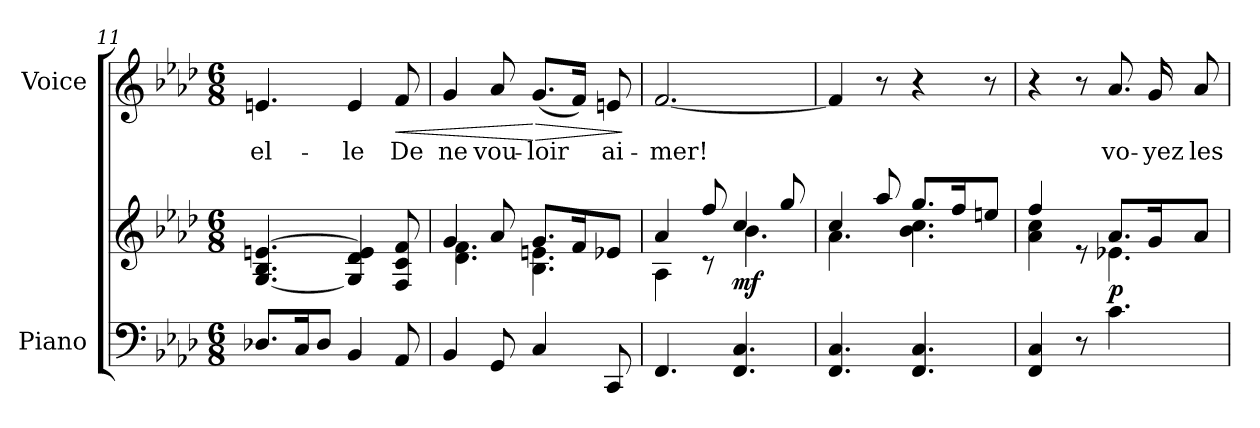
**kern	**kern	**dynam	**kern	**text	**dynam
*part2	*part2	*part2	*part1	*part1	*part1
*staff3	*staff2	*staff2/3	*staff1	*staff1	*staff1
*I"Piano	*	*	*I"Voice	*	*
*I'Pno.	*	*	*I'Vo.	*	*
!!LO:LB:g=z
*clefF4	*clefG2	*	*clefG2	*	*
*k[b-e-a-d-]	*k[b-e-a-d-]	*	*k[b-e-a-d-]	*	*
*M6/8	*M6/8	*	*M6/8	*	*
=11	=11	=11	=11	=11	=11
!	!	!	!	!LO:LY:b	!
8.D-X/L	[4.G/ 4.B-/ [4.en/	.	4.en/	-el-	.
16C/K	.	.	.	.	.
8D-/J	.	.	.	.	.
!	!	!	!	!LO:LY:b	!
4BB-/	4G/] 4d-/ 4e/]	.	4e/	-le	.
!	!	!	!	!LO:LY:b	!LO:HP:b
8AA-/	8F/ 8c/ 8f/	.	8f/	De	<
=12	=12	=12	=12	=12	=12
*	*^	*	*	*	*
!	!	!	!	!	!LO:LY:b	!
4BB-/	4g/	4.d-\ 4.f\	.	4g/	ne	.
!	!	!	!	!	!LO:LY:b	!
8GG/	8a-/	.	.	8a-/	vou-	.
!	!	!	!	!	!LO:LY:b	!LO:HP:n=1:b
4C/	8.g/L	4.B-\ 4.en\	.	(8.g/L	-loir	[ >
.	16f/K	.	.	16f/Jk)	.	.
!	!	!	!	!	!LO:LY:b	!
8CC/	8e-X/J	.	.	8en/	ai-	.
*	*v	*v	*	*	*	*
.	.	.	.	.	]
=13	=13	=13	=13	=13	=13
*	*^	*	*	*	*
!	!	!	!	!	!LO:LY:b	!
4.FF/	4a-/	4A-\	.	[2.f/	-mer!	.
.	8ff/	8r	.	.	.	.
!	!	!	!LO:DY:b	!	!	!
4.FF/ 4.C/	4cc/	4.b-\	mf	.	.	.
.	8gg/	.	.	.	.	.
=14	=14	=14	=14	=14	=14	=14
4.FF/ 4.C/	4cc/	4.a-\	.	4f/]	.	.
.	8aa-/	.	.	8r	.	.
4.FF/ 4.C/	8.gg/L	4.b-\ 4.cc\	.	4r	.	.
.	16ff/K	.	.	.	.	.
.	8een/J	.	.	8r	.	.
=15	=15	=15	=15	=15	=15	=15
4FF/ 4C/	4ff/	4a-\ 4cc\	.	4r	.	.
8r	8re	8ryy	.	8r	.	.
!	!	!	!LO:DY:a=2	!	!LO:LY:b	!
4.c\	8.a-/L	4.e-X\	p	8.a-/	vo-	.
!	!	!	!	!	!LO:LY:b	!
.	16g/K	.	.	16g/	-yez	.
!	!	!	!	!	!LO:LY:b	!
.	8a-/J	.	.	8a-/	les	.
*	*v	*v	*	*	*	*
=	=	=	=	=	=
*-	*-	*-	*-	*-	*-
